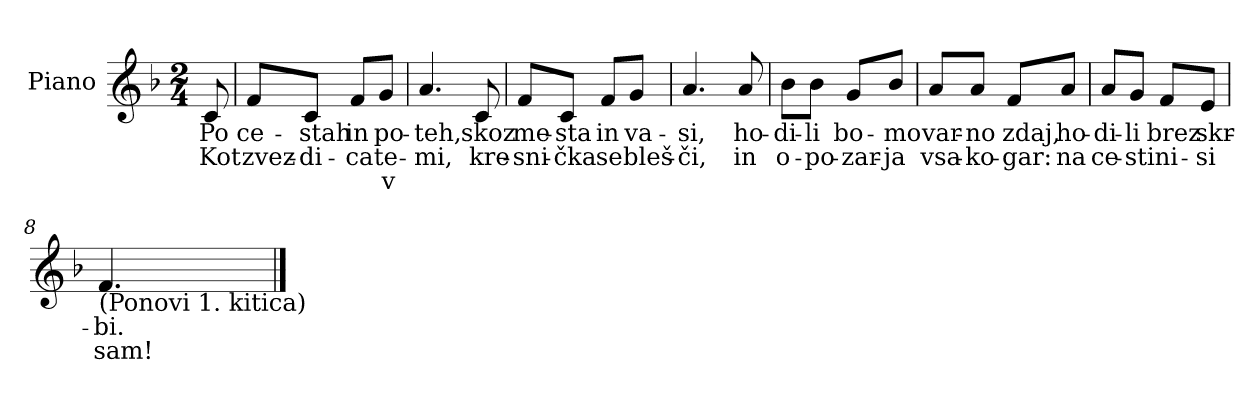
**kern	**text	**text	**text
*part1	*part1	*part1	*part1
*staff1	*staff1	*staff1	*staff1
*I"Piano	*	*	*
*I'Pno.	*	*	*
*clefG2	*	*	*
*k[b-]	*	*	*
*M2/4	*	*	*
=	=	=	=
!	!LO:LY:b	!LO:LY:b	!
8c/	Po	Kot	.
=1	=1	=1	=1
!	!LO:LY:b	!LO:LY:b	!
8f/L	ce-	zvez-	.
!	!LO:LY:b	!LO:LY:b	!
8c/J	-stah	-di-	.
!	!LO:LY:b	!LO:LY:b	!
8f/L	in	-ca	.
!	!LO:LY:b	!LO:LY:b	!LO:LY:b
8g/J	po-	te-	v
=2	=2	=2	=2
!	!LO:LY:b	!LO:LY:b	!
4.a/	-teh,	-mi,	.
!	!LO:LY:b	!LO:LY:b	!
8c/	skoz	kre-	.
=3	=3	=3	=3
!	!LO:LY:b	!LO:LY:b	!
8f/L	me-	-sni-	.
!	!LO:LY:b	!LO:LY:b	!
8c/J	-sta	-čka	.
!	!LO:LY:b	!LO:LY:b	!
8f/L	in	se	.
!	!LO:LY:b	!LO:LY:b	!
8g/J	va-	bleš-	.
=4	=4	=4	=4
!	!LO:LY:b	!LO:LY:b	!
4.a/	-si,	-či,	.
!	!LO:LY:b	!LO:LY:b	!
8a/	ho-	in	.
=5	=5	=5	=5
!	!LO:LY:b	!LO:LY:b	!
8b-\L	-di-	o-	.
!	!LO:LY:b	!LO:LY:b	!
8b-\J	-li	-po-	.
!	!LO:LY:b	!LO:LY:b	!
8g/L	bo-	-zar-	.
!	!LO:LY:b	!LO:LY:b	!
8b-/J	-mo	-ja	.
!!LO:LB:g=z
=6	=6	=6	=6
!	!LO:LY:b	!LO:LY:b	!
8a/L	var-	vsa-	.
!	!LO:LY:b	!LO:LY:b	!
8a/J	-no	-ko-	.
!	!LO:LY:b	!LO:LY:b	!
8f/L	zdaj,	-gar:	.
!	!LO:LY:b	!LO:LY:b	!
8a/J	ho-	na	.
=7	=7	=7	=7
!	!LO:LY:b	!LO:LY:b	!
8a/L	-di-	ce-	.
!	!LO:LY:b	!LO:LY:b	!
8g/J	-li	-sti	.
!	!LO:LY:b	!LO:LY:b	!
8f/L	brez	ni-	.
!	!LO:LY:b	!LO:LY:b	!
8e/J	skr-	-si	.
=8	=8	=8	=8
!LO:TX:b:t=(Ponovi 1. kitica)	!	!	!
!	!LO:LY:b	!LO:LY:b	!
4.f/	-bi.	sam!	.
==	==	==	==
*-	*-	*-	*-
